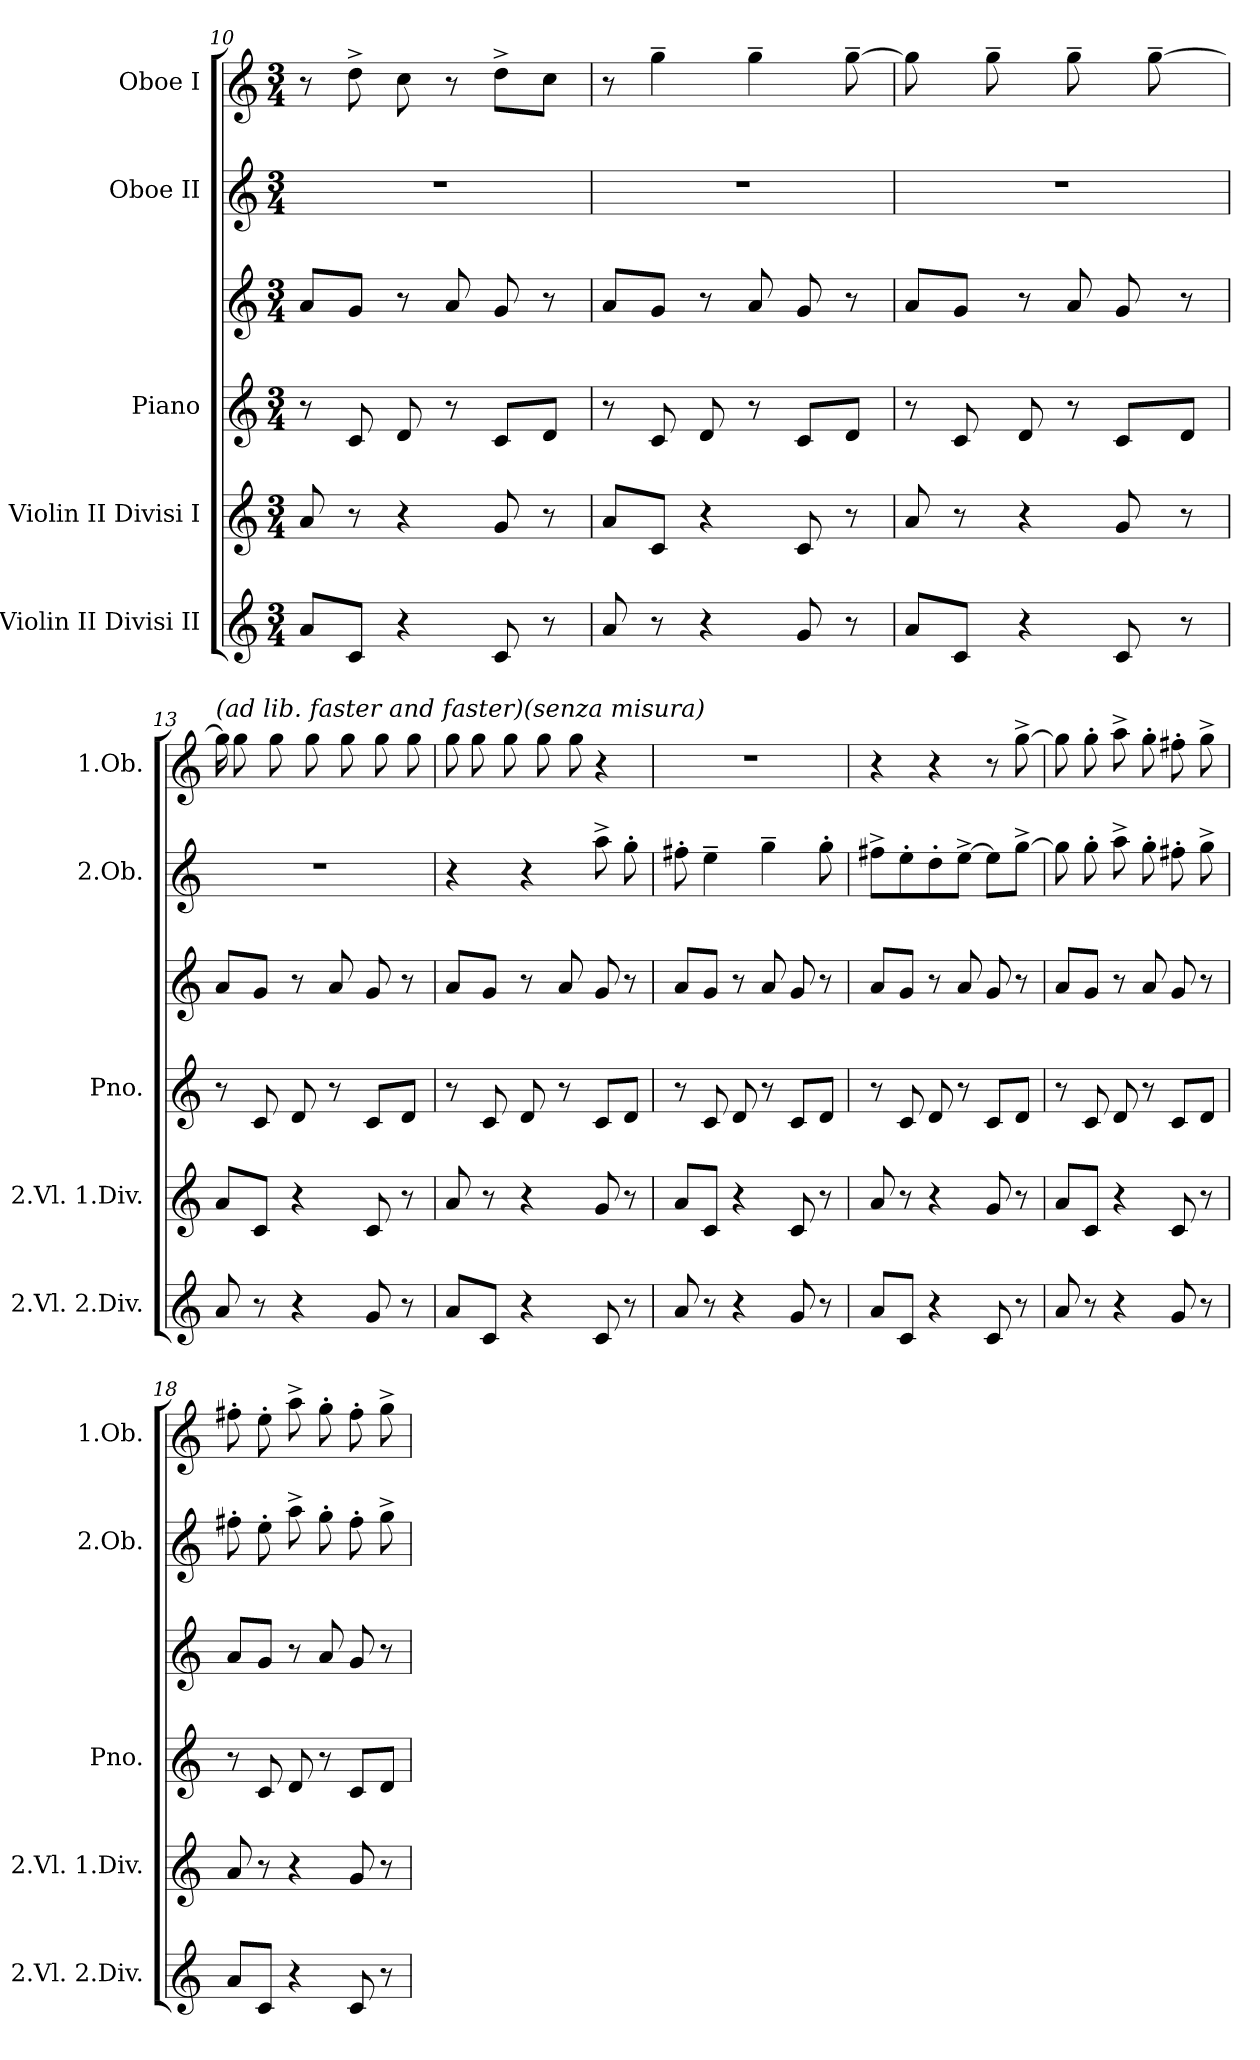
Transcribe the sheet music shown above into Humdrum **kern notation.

**kern	**kern	**kern	**kern	**kern	**kern
*part5	*part4	*part3	*part3	*part2	*part1
*staff6	*staff5	*staff4	*staff3	*staff2	*staff1
*I"Violin II Divisi II	*I"Violin II Divisi I	*I"Piano	*	*I"Oboe II	*I"Oboe I
*I'2.Vl. 2.Div.	*I'2.Vl. 1.Div.	*I'Pno.	*	*I'2.Ob.	*I'1.Ob.
*clefG2	*clefG2	*clefG2	*clefG2	*clefG2	*clefG2
*k[]	*k[]	*k[]	*k[]	*k[]	*k[]
*C:	*C:	*C:	*C:	*C:	*C:
*M3/4	*M3/4	*M3/4	*M3/4	*M3/4	*M3/4
=10	=10	=10	=10	=10	=10
8aL	8a	8r	8aL	4%3r	8r
8cJ	8r	8c	8gJ	.	8dd^
4r	4r	8d	8r	.	8cc
.	.	8r	8a	.	8r
8c	8g	8cL	8g	.	8dd^L
8r	8r	8dJ	8r	.	8ccJ
=11	=11	=11	=11	=11	=11
8a	8aL	8r	8aL	4%3r	8r
8r	8cJ	8c	8gJ	.	4gg~
4r	4r	8d	8r	.	.
.	.	8r	8a	.	4gg~
8g	8c	8cL	8g	.	.
8r	8r	8dJ	8r	.	[8gg~
=12	=12	=12	=12	=12	=12
*	*	*	*	*	*Xtuplet
8aL	8a	8r	8aL	4%3r	16%3gg]
8cJ	8r	8c	8gJ	.	.
.	.	.	.	.	16%3gg~
4r	4r	8d	8r	.	.
.	.	8r	8a	.	16%3gg~
8c	8g	8cL	8g	.	.
.	.	.	.	.	[16%3gg~
8r	8r	8dJ	8r	.	.
=13	=13	=13	=13	=13	=13
!	!	!	!	!	!LO:TX:a:i:t=(ad lib. faster and faster)(senza misura)
8a	8aL	8r	8aL	4%3r	52%3gg]
.	.	.	.	.	26%3gg
8r	8cJ	8c	8gJ	.	.
.	.	.	.	.	26%3gg
4r	4r	8d	8r	.	.
.	.	.	.	.	26%3gg
.	.	8r	8a	.	.
.	.	.	.	.	26%3gg
8g	8c	8cL	8g	.	.
.	.	.	.	.	26%3gg
8r	8r	8dJ	8r	.	.
.	.	.	.	.	26%3gg
=14	=14	=14	=14	=14	=14
8aL	8a	8r	8aL	4r	10gg
.	.	.	.	.	10gg
8cJ	8r	8c	8gJ	.	.
.	.	.	.	.	10gg
4r	4r	8d	8r	4r	.
.	.	.	.	.	10gg
.	.	8r	8a	.	.
.	.	.	.	.	10gg
8c	8g	8cL	8g	8aa^	4r
8r	8r	8dJ	8r	8gg'	.
=15	=15	=15	=15	=15	=15
8a	8aL	8r	8aL	8ff#X'	4%3r
8r	8cJ	8c	8gJ	4ee~	.
4r	4r	8d	8r	.	.
.	.	8r	8a	4gg~	.
8g	8c	8cL	8g	.	.
8r	8r	8dJ	8r	8gg'	.
=16	=16	=16	=16	=16	=16
8aL	8a	8r	8aL	8ff#X^L	4r
8cJ	8r	8c	8gJ	8ee'	.
4r	4r	8d	8r	8dd'	4r
.	.	8r	8a	[8ee^J	.
8c	8g	8cL	8g	8eeL]	8r
8r	8r	8dJ	8r	[8gg^J	[8gg^
=17	=17	=17	=17	=17	=17
8a	8aL	8r	8aL	8gg]	8gg]
8r	8cJ	8c	8gJ	8gg'	8gg'
4r	4r	8d	8r	8aa^	8aa^
.	.	8r	8a	8gg'	8gg'
8g	8c	8cL	8g	8ff#X'	8ff#X'
8r	8r	8dJ	8r	8gg^	8gg^
=18	=18	=18	=18	=18	=18
8aL	8a	8r	8aL	8ff#X'	8ff#X'
8cJ	8r	8c	8gJ	8ee'	8ee'
4r	4r	8d	8r	8aa^	8aa^
.	.	8r	8a	8gg'	8gg'
8c	8g	8cL	8g	8ff#'	8ff#'
8r	8r	8dJ	8r	8gg^	8gg^
=	=	=	=	=	=
*-	*-	*-	*-	*-	*-
